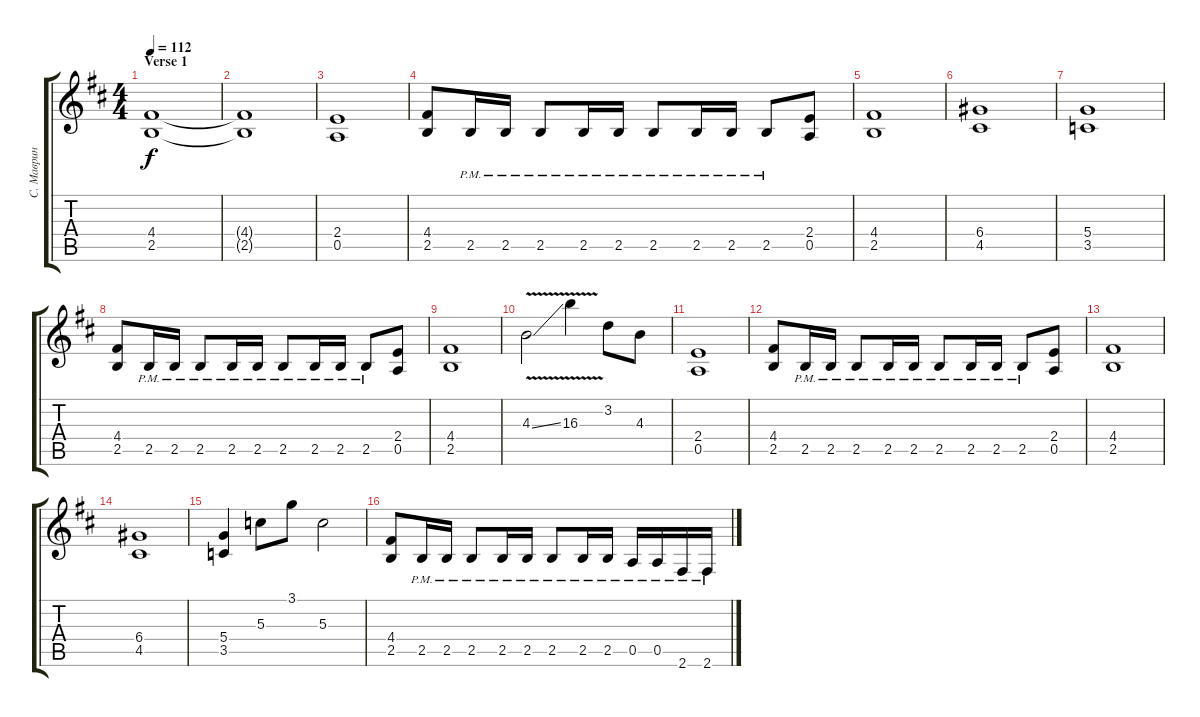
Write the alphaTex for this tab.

\track ("С. Маврин" "С. Маврин") {instrument overdrivenguitar}
\staff {score tabs}
\tuning (E4 B3 G3 D3 A2 E2) {hide}
\ts (4 4)
\section ("" "Verse 1")
\tempo 112
\clef g2
\ks d
(4.4 2.5).1{dy f} |
(4.4{t} 2.5{t}).1 |
(2.4 0.5).1 |
(4.4 2.5).8 2.5{pm}.16 2.5{pm}.16 2.5{pm}.8 2.5{pm}.16 2.5{pm}.16 2.5{pm}.8 2.5{pm}.16 2.5{pm}.16 2.5{pm}.8 (2.4 0.5).8 |
(4.4 2.5).1 |
(6.4 4.5).1 |
(5.4 3.5).1 |
(4.4 2.5).8 2.5{pm}.16 2.5{pm}.16 2.5{pm}.8 2.5{pm}.16 2.5{pm}.16 2.5{pm}.8 2.5{pm}.16 2.5{pm}.16 2.5{pm}.8 (2.4 0.5).8 |
(4.4 2.5).1 |
4.3{v ss}.2 16.3{v}.4 3.2.8 4.3.8 |
(2.4 0.5).1 |
(4.4 2.5).8 2.5{pm}.16 2.5{pm}.16 2.5{pm}.8 2.5{pm}.16 2.5{pm}.16 2.5{pm}.8 2.5{pm}.16 2.5{pm}.16 2.5{pm}.8 (2.4 0.5).8 |
(4.4 2.5).1 |
(6.4 4.5).1 |
(5.4 3.5).4 5.3.8 3.1.8 5.3.2 |
(4.4 2.5).8 2.5{pm}.16 2.5{pm}.16 2.5{pm}.8 2.5{pm}.16 2.5{pm}.16 2.5{pm}.8 2.5{pm}.16 2.5{pm}.16 0.5{pm}.16 0.5{pm}.16 2.6{pm}.16 2.6{pm}.16
